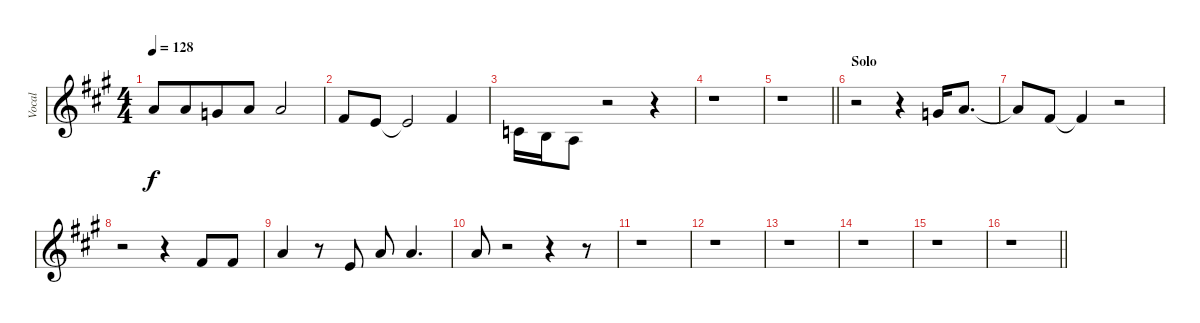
\track ("Vocal" "Vocal") {instrument tenorsax}
\staff {score}
\tuning (E4 B3 G3 D3 A2 E2) {hide}
\ts (4 4)
\tempo 128
\clef g2
\ks a
5.1.8{dy f} 5.1.8{beam merge} 3.1.8 5.1.8 5.1.2 |
2.1.8 0.1.8 0.1{t}.2 2.1.4 |
1.2.16{beam Down} 0.2.16{beam Down} 2.3.8{beam Down} r.2 r.4 |
r.1 |
\barLineRight lightlight
r.1 |
\section ("" "Solo")
r.2 r.4 3.1.16 5.1.8{d} |
5.1{t}.8 2.1.8 2.1{t}.4 r.2 |
r.2 r.4 2.1.8 2.1.8 |
5.1.4 r.8 0.1.8 5.1.8 5.1.4{d} |
5.1.8 r.2 r.4 r.8 |
r.1 |
r.1 |
r.1 |
r.1 |
r.1 |
\barLineRight lightlight
r.1
